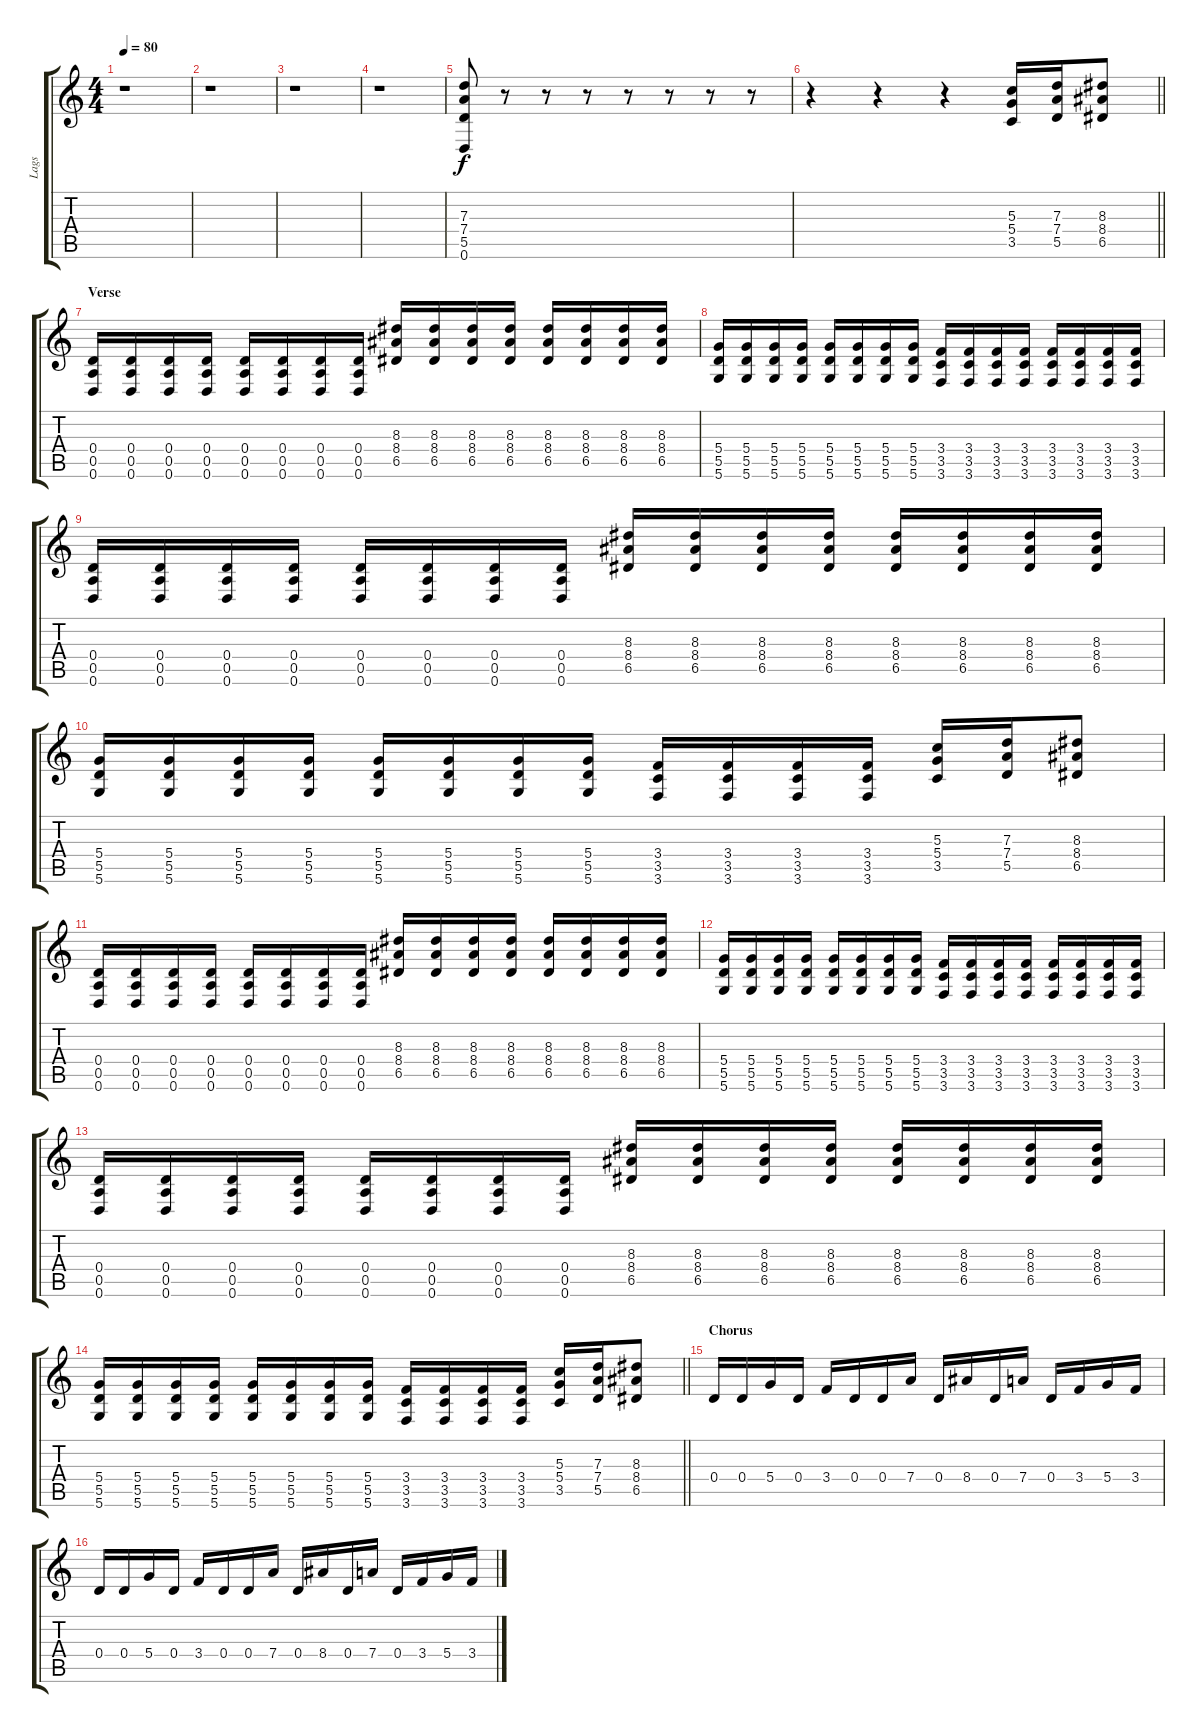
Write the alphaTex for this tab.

\track ("Lags" "Lags") {instrument distortionguitar}
\staff {score tabs}
\tuning (E4 B3 G3 D3 A2 D2) {hide}
\ts (4 4)
\tempo 80
\clef g2
\ks c
r.1{dy f} |
r.1 |
r.1 |
r.1 |
(7.3 7.4 5.5 0.6).8 r.8 r.8 r.8 r.8 r.8 r.8 r.8 |
\barLineRight lightlight
r.4 r.4 r.4 (5.3 5.4 3.5).16 (7.3 7.4 5.5).16 (8.3 8.4 6.5).8 |
\section ("" "Verse")
(0.4 0.5 0.6).16 (0.4 0.5 0.6).16 (0.4 0.5 0.6).16 (0.4 0.5 0.6).16 (0.4 0.5 0.6).16 (0.4 0.5 0.6).16 (0.4 0.5 0.6).16 (0.4 0.5 0.6).16 (8.3 8.4 6.5).16 (8.3 8.4 6.5).16 (8.3 8.4 6.5).16 (8.3 8.4 6.5).16 (8.3 8.4 6.5).16 (8.3 8.4 6.5).16 (8.3 8.4 6.5).16 (8.3 8.4 6.5).16 |
(5.4 5.5 5.6).16 (5.4 5.5 5.6).16 (5.4 5.5 5.6).16 (5.4 5.5 5.6).16 (5.4 5.5 5.6).16 (5.4 5.5 5.6).16 (5.4 5.5 5.6).16 (5.4 5.5 5.6).16 (3.4 3.5 3.6).16 (3.4 3.5 3.6).16 (3.4 3.5 3.6).16 (3.4 3.5 3.6).16 (3.4 3.5 3.6).16 (3.4 3.5 3.6).16 (3.4 3.5 3.6).16 (3.4 3.5 3.6).16 |
(0.4 0.5 0.6).16 (0.4 0.5 0.6).16 (0.4 0.5 0.6).16 (0.4 0.5 0.6).16 (0.4 0.5 0.6).16 (0.4 0.5 0.6).16 (0.4 0.5 0.6).16 (0.4 0.5 0.6).16 (8.3 8.4 6.5).16 (8.3 8.4 6.5).16 (8.3 8.4 6.5).16 (8.3 8.4 6.5).16 (8.3 8.4 6.5).16 (8.3 8.4 6.5).16 (8.3 8.4 6.5).16 (8.3 8.4 6.5).16 |
(5.4 5.5 5.6).16 (5.4 5.5 5.6).16 (5.4 5.5 5.6).16 (5.4 5.5 5.6).16 (5.4 5.5 5.6).16 (5.4 5.5 5.6).16 (5.4 5.5 5.6).16 (5.4 5.5 5.6).16 (3.4 3.5 3.6).16 (3.4 3.5 3.6).16 (3.4 3.5 3.6).16 (3.4 3.5 3.6).16 (5.3 5.4 3.5).16 (7.3 7.4 5.5).16 (8.3 8.4 6.5).8 |
(0.4 0.5 0.6).16 (0.4 0.5 0.6).16 (0.4 0.5 0.6).16 (0.4 0.5 0.6).16 (0.4 0.5 0.6).16 (0.4 0.5 0.6).16 (0.4 0.5 0.6).16 (0.4 0.5 0.6).16 (8.3 8.4 6.5).16 (8.3 8.4 6.5).16 (8.3 8.4 6.5).16 (8.3 8.4 6.5).16 (8.3 8.4 6.5).16 (8.3 8.4 6.5).16 (8.3 8.4 6.5).16 (8.3 8.4 6.5).16 |
(5.4 5.5 5.6).16 (5.4 5.5 5.6).16 (5.4 5.5 5.6).16 (5.4 5.5 5.6).16 (5.4 5.5 5.6).16 (5.4 5.5 5.6).16 (5.4 5.5 5.6).16 (5.4 5.5 5.6).16 (3.4 3.5 3.6).16 (3.4 3.5 3.6).16 (3.4 3.5 3.6).16 (3.4 3.5 3.6).16 (3.4 3.5 3.6).16 (3.4 3.5 3.6).16 (3.4 3.5 3.6).16 (3.4 3.5 3.6).16 |
(0.4 0.5 0.6).16 (0.4 0.5 0.6).16 (0.4 0.5 0.6).16 (0.4 0.5 0.6).16 (0.4 0.5 0.6).16 (0.4 0.5 0.6).16 (0.4 0.5 0.6).16 (0.4 0.5 0.6).16 (8.3 8.4 6.5).16 (8.3 8.4 6.5).16 (8.3 8.4 6.5).16 (8.3 8.4 6.5).16 (8.3 8.4 6.5).16 (8.3 8.4 6.5).16 (8.3 8.4 6.5).16 (8.3 8.4 6.5).16 |
\barLineRight lightlight
(5.4 5.5 5.6).16 (5.4 5.5 5.6).16 (5.4 5.5 5.6).16 (5.4 5.5 5.6).16 (5.4 5.5 5.6).16 (5.4 5.5 5.6).16 (5.4 5.5 5.6).16 (5.4 5.5 5.6).16 (3.4 3.5 3.6).16 (3.4 3.5 3.6).16 (3.4 3.5 3.6).16 (3.4 3.5 3.6).16 (5.3 5.4 3.5).16 (7.3 7.4 5.5).16 (8.3 8.4 6.5).8 |
\section ("" "Chorus")
0.4.16 0.4.16 5.4.16 0.4.16 3.4.16 0.4.16 0.4.16 7.4.16 0.4.16 8.4.16 0.4.16 7.4.16 0.4.16 3.4.16 5.4.16 3.4.16 |
0.4.16 0.4.16 5.4.16 0.4.16 3.4.16 0.4.16 0.4.16 7.4.16 0.4.16 8.4.16 0.4.16 7.4.16 0.4.16 3.4.16 5.4.16 3.4.16
